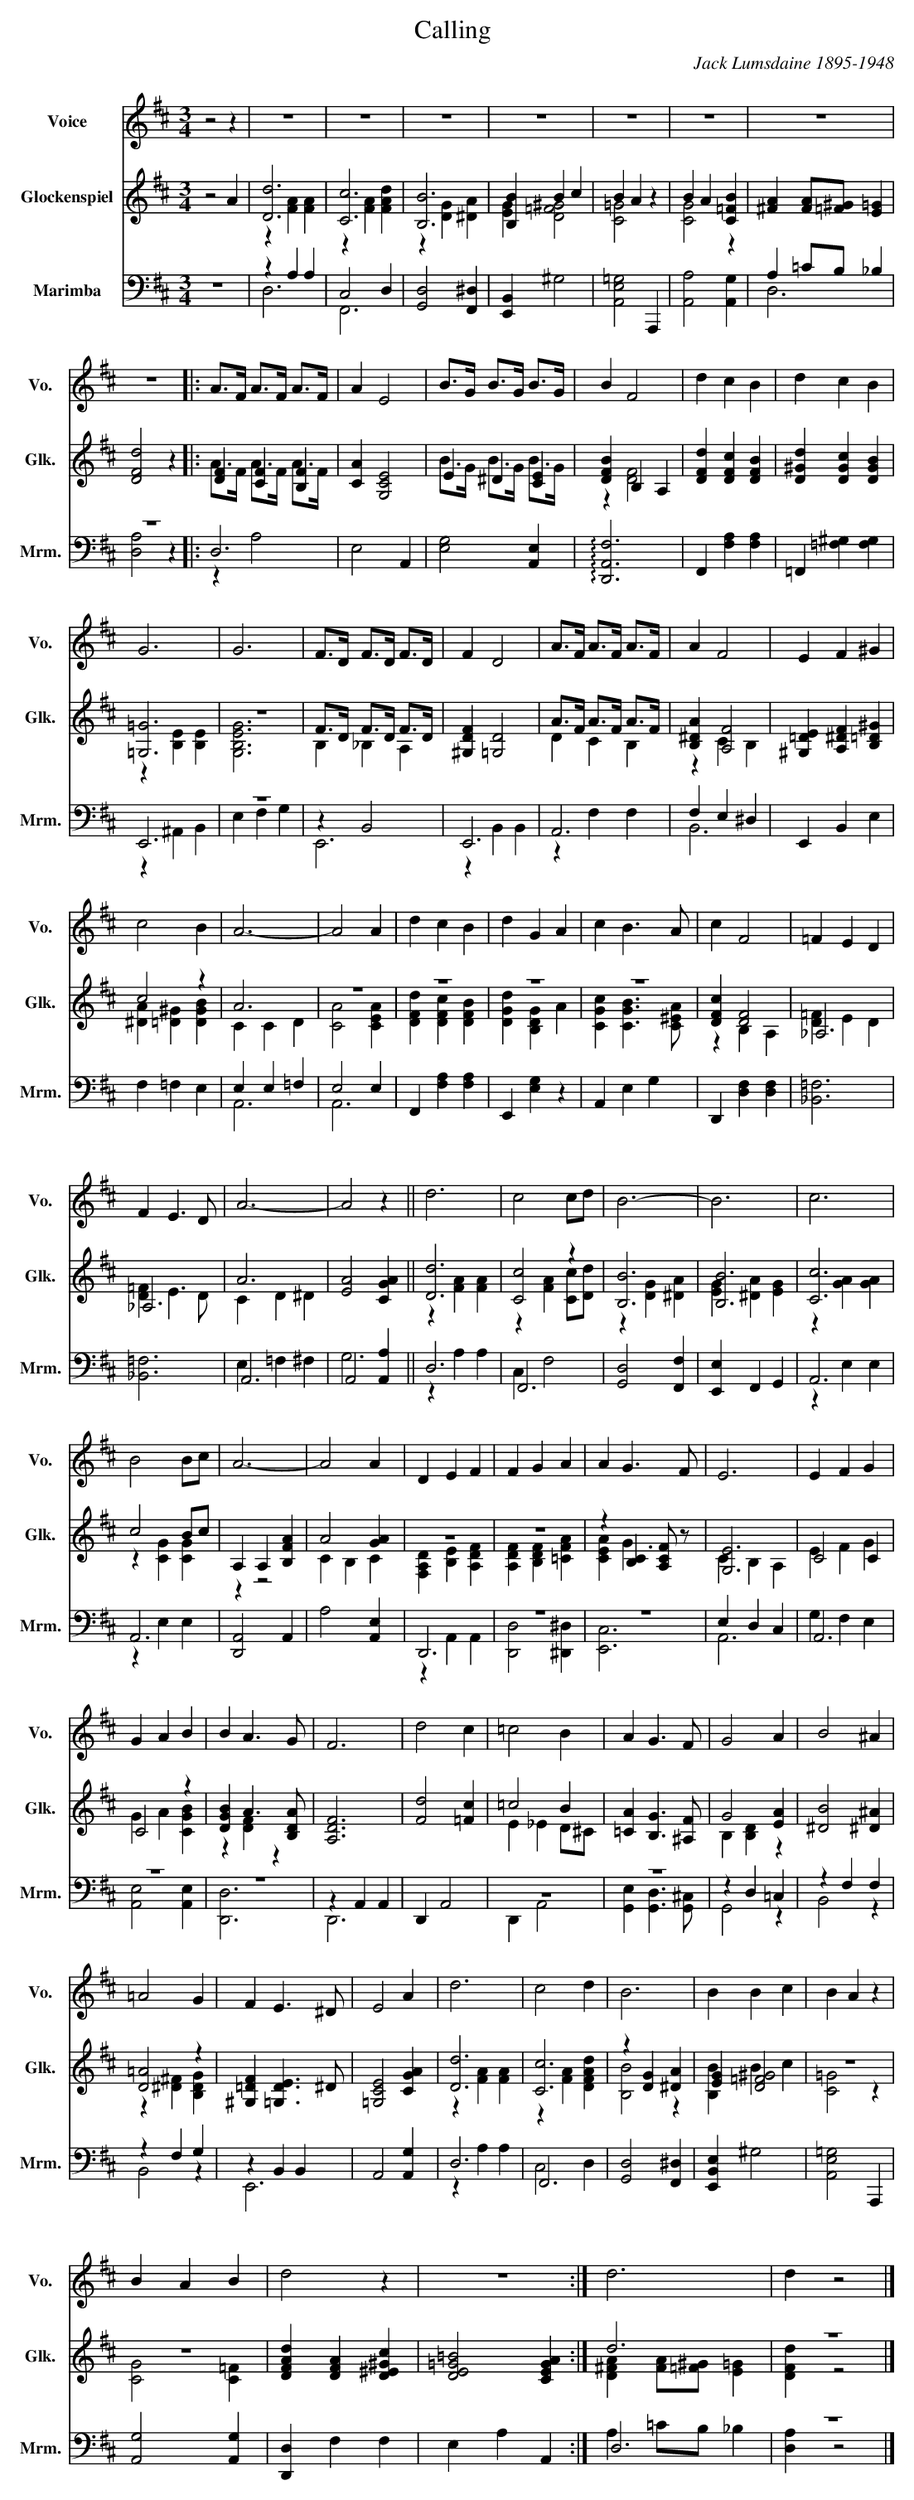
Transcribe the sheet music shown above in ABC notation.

X:1
T:Calling
C:Jack Lumsdaine 1895-1948
%%score 1 ( 2 3 ) ( 4 5 )
L:1/4
M:3/4
K:D
V:1 treble nm="Voice" snm="Vo."
V:2 treble nm="Glockenspiel" snm="Glk."
V:3 treble
V:4 bass nm="Marimba" snm="Mrm."
V:5 bass
V:1
z2 z | z3 | z3 | z3 | z3 | z3 | z3 | z3 |$ z3 |: A/>F/ A/>F/ A/>F/ | A E2 | B/>G/ B/>G/ B/>G/ |
B F2 | d c B | d c B |$ G3 | G3 | F/>D/ F/>D/ F/>D/ | F D2 | A/>F/ A/>F/ A/>F/ | A F2 | E F ^G |$
c2 B | A3- | A2 A | d c B | d G A | c B3/2 A/ | c F2 | =F E D |$ F E3/2 D/ | A3- | A2 z || d3 |
c2 c/d/ | B3- | B3 | c3 |$ B2 B/c/ | A3- | A2 A | D E F | F G A | A G3/2 F/ | E3 | E F G |$
G A B | B A3/2 G/ | F3 | d2 c | =c2 B | A G3/2 F/ | G2 A | B2 ^A |$ =A2 G | F E3/2 ^D/ | E2 A |
d3 | c2 d | B3 | B B c | B A z |$ B A B | d2 z | z3 :| d3 | d z2 |]
V:2
z2 A | [Dd]3 | [Cc]3 | [B,B]3 | [B,B] B c | B A z | B A [C=FB] | [^FA] [FA]/[=F^G]/ [E=G] |$
[DFd]2 z |: [DF] [CF] [B,F] | [CA] [G,CE]2 | E ^D [CE] | [DFB] B, A, | [DFd] [DFc] [DFB] |
[D^Gd] [DGc] [DGB] |$ [=G,=G]3 | z3 | F/>D/ F/>D/ F/>D/ | [^G,DF] [=G,D]2 | A/>F/ A/>F/ A/>F/ |
[B,^DA] [A,F]2 | [^G,=DE] [A,^DF] [B,=D^G] |$ c2 z | A3 | z3 | z3 | z3 | z3 | [DFc] [DF]2 |
_A,3 |$ _A,3 | A3 | [EA]2 [CGA] || [Dd]3 | [Cc]2 z | [B,B]3 | [B,B]3 | [Cc]3 |$ c2 B/c/ |
A, A, [B,FA] | A2 [GA] | z3 | z3 | z [B,C] [A,CF]/ z/ | [G,E]3 | C2 C |$ C2 z |
[DGB] A3/2 [B,DA]/ | [A,DF]3 | [Fd]2 [=Fc] | =c2 B | [=CA] [B,G]3/2 [^A,F]/ | G2 [EA] |
[^DB]2 [^D^A] |$ [D=A]2 z | [^G,=DF] [=G,DE]3/2 ^D/ | [=G,CE]2 [CGA] | [Dd]3 | [Cc]3 |
z [DG] [^DA] | [EG] [D=F^G]2 | z3 |$ z3 | [DFAd] [DFA] [D^E^Gc] | [DE=G=B]2 [CEGA] :| d3 | z3 |]
V:3
x3 | z [FA] [FA] | z [FA] [FAd] | z [DG] [^DA] | [EG] [D=F^G]2 | [C=G]2 z | [CG]2 z | x3 |$ x3 |:
A/>F/ A/>F/ A/>F/ | x3 | B/>G/ B/>G/ B/>G/ | z [DF]2 | x3 | x3 |$ z [B,E] [B,E] | [G,B,EG]3 |
B, _B, A, | x3 | D C B, | z C B, | x3 |$ [^DA] [=D^G] [DGB] | C C D | [CA]2 [CEA] |
[DFd] [DFc] [DFB] | [DGd] [B,DG] A | [CGc] [CGB]3/2 [C^EA]/ | z B, A, | [D=F] E D |$
[D=F] E3/2 D/ | C D ^D | x3 || z [FA] [FA] | z [FA] [Cc]/[Dd]/ | z [DG] [^DA] | [EG] [^DA] [EG] |
z [GA] [GA] |$ z [CG] [CG] | z z2 | C B, C | [F,A,D] [B,E] [A,DF] | [A,DF] [B,DF] [=CFA] |
[CEA] G3/2 z/ | C B, A, | E F G |$ G A [CGB] | z [DF] z | x3 | x3 | E _E D/^C/ | x3 | B, [B,D] z |
x3 |$ z [^D^F] [B,DG] | x3 | x3 | z [FA] [FA] | z [FA] [DFAd] | [B,B]2 z | [B,B] B c | [C=G]2 z |$
[CG]2 [C=F] | x3 | x3 :| [D^FA] [FA]/[=F^G]/ [E=G] | [DFd] z2 |]
V:4
z3 | z A, A, | C,2 D, | [G,,D,]2 [F,,^D,] | [E,,B,,] ^G,2 | [A,,E,=G,]2 A,,, | [A,,A,]2 [A,,G,] |
A, =C/B,/ _B, |$ z3 |: D,3 | E,2 A,, | [E,G,]2 [A,,E,] | !arpeggio![D,,A,,F,]3 |
F,, [F,A,] [F,A,] | =F,, [=F,^G,] [F,G,] |$ E,,3 | z3 | z B,,2 | E,,3 | A,,3 | F, E, ^D, |
E,, B,, E, |$ F, =F, E, | E, E, =F, | E,2 E, | F,, [F,A,] [F,A,] | E,, [E,G,] z | A,, E, G, |
D,, [D,F,] [D,F,] | [_B,,=F,]3 |$ [_B,,=F,]3 | A,,3 | A,,2 [A,,A,] || D,3 | F,,3 |
[G,,D,]2 [F,,F,] | [E,,E,] F,, G,, | A,,3 |$ A,,3 | [D,,A,,]2 A,, | A,2 [A,,E,] | D,,3 | z3 | z3 |
E, D, C, | A,,3 |$ z3 | z3 | z A,, A,, | D,, A,,2 | z3 | z3 | z D, =C, | z F, F, |$ z F, G, |
z B,, B,, | A,,2 [A,,G,] | D,3 | F,,3 | [G,,D,]2 [F,,^D,] | [E,,B,,E,] ^G,2 | [A,,E,=G,]2 A,,, |$
[A,,G,]2 [A,,G,] | [D,,D,] F, F, | E, A, A,, :| D,3 | z3 |]
V:5
x3 | D,3 | F,,3 | x3 | x3 | x3 | x3 | D,3 |$ [D,A,]2 z |: z A,2 | x3 | x3 | x3 | x3 | x3 |$
z ^A,, B,, | E, F, G, | E,,3 | z B,, B,, | z F, F, | B,,3 | x3 |$ x3 | A,,3 | A,,3 | x3 | x3 |
x3 | x3 | x3 |$ x3 | E, =F, ^F, | G,3 || z A, A, | C, F,2 | x3 | x3 | z E, E, |$ z E, E, | x3 |
x3 | z A,, A,, | [D,,D,]2 [^D,,^D,] | [E,,C,]3 | A,,3 | G, F, E, |$ [A,,E,]2 [A,,E,] | [D,,D,]3 |
D,,3 | x3 | D,, A,,2 | [G,,E,] [G,,D,]3/2 [G,,^C,]/ | G,,2 z | B,,2 z |$ B,,2 z | E,,3 | x3 |
z A, A, | C,2 D, | x3 | x3 | x3 |$ x3 | x3 | x3 :| A, =C/B,/ _B, | [D,A,] z2 |]
